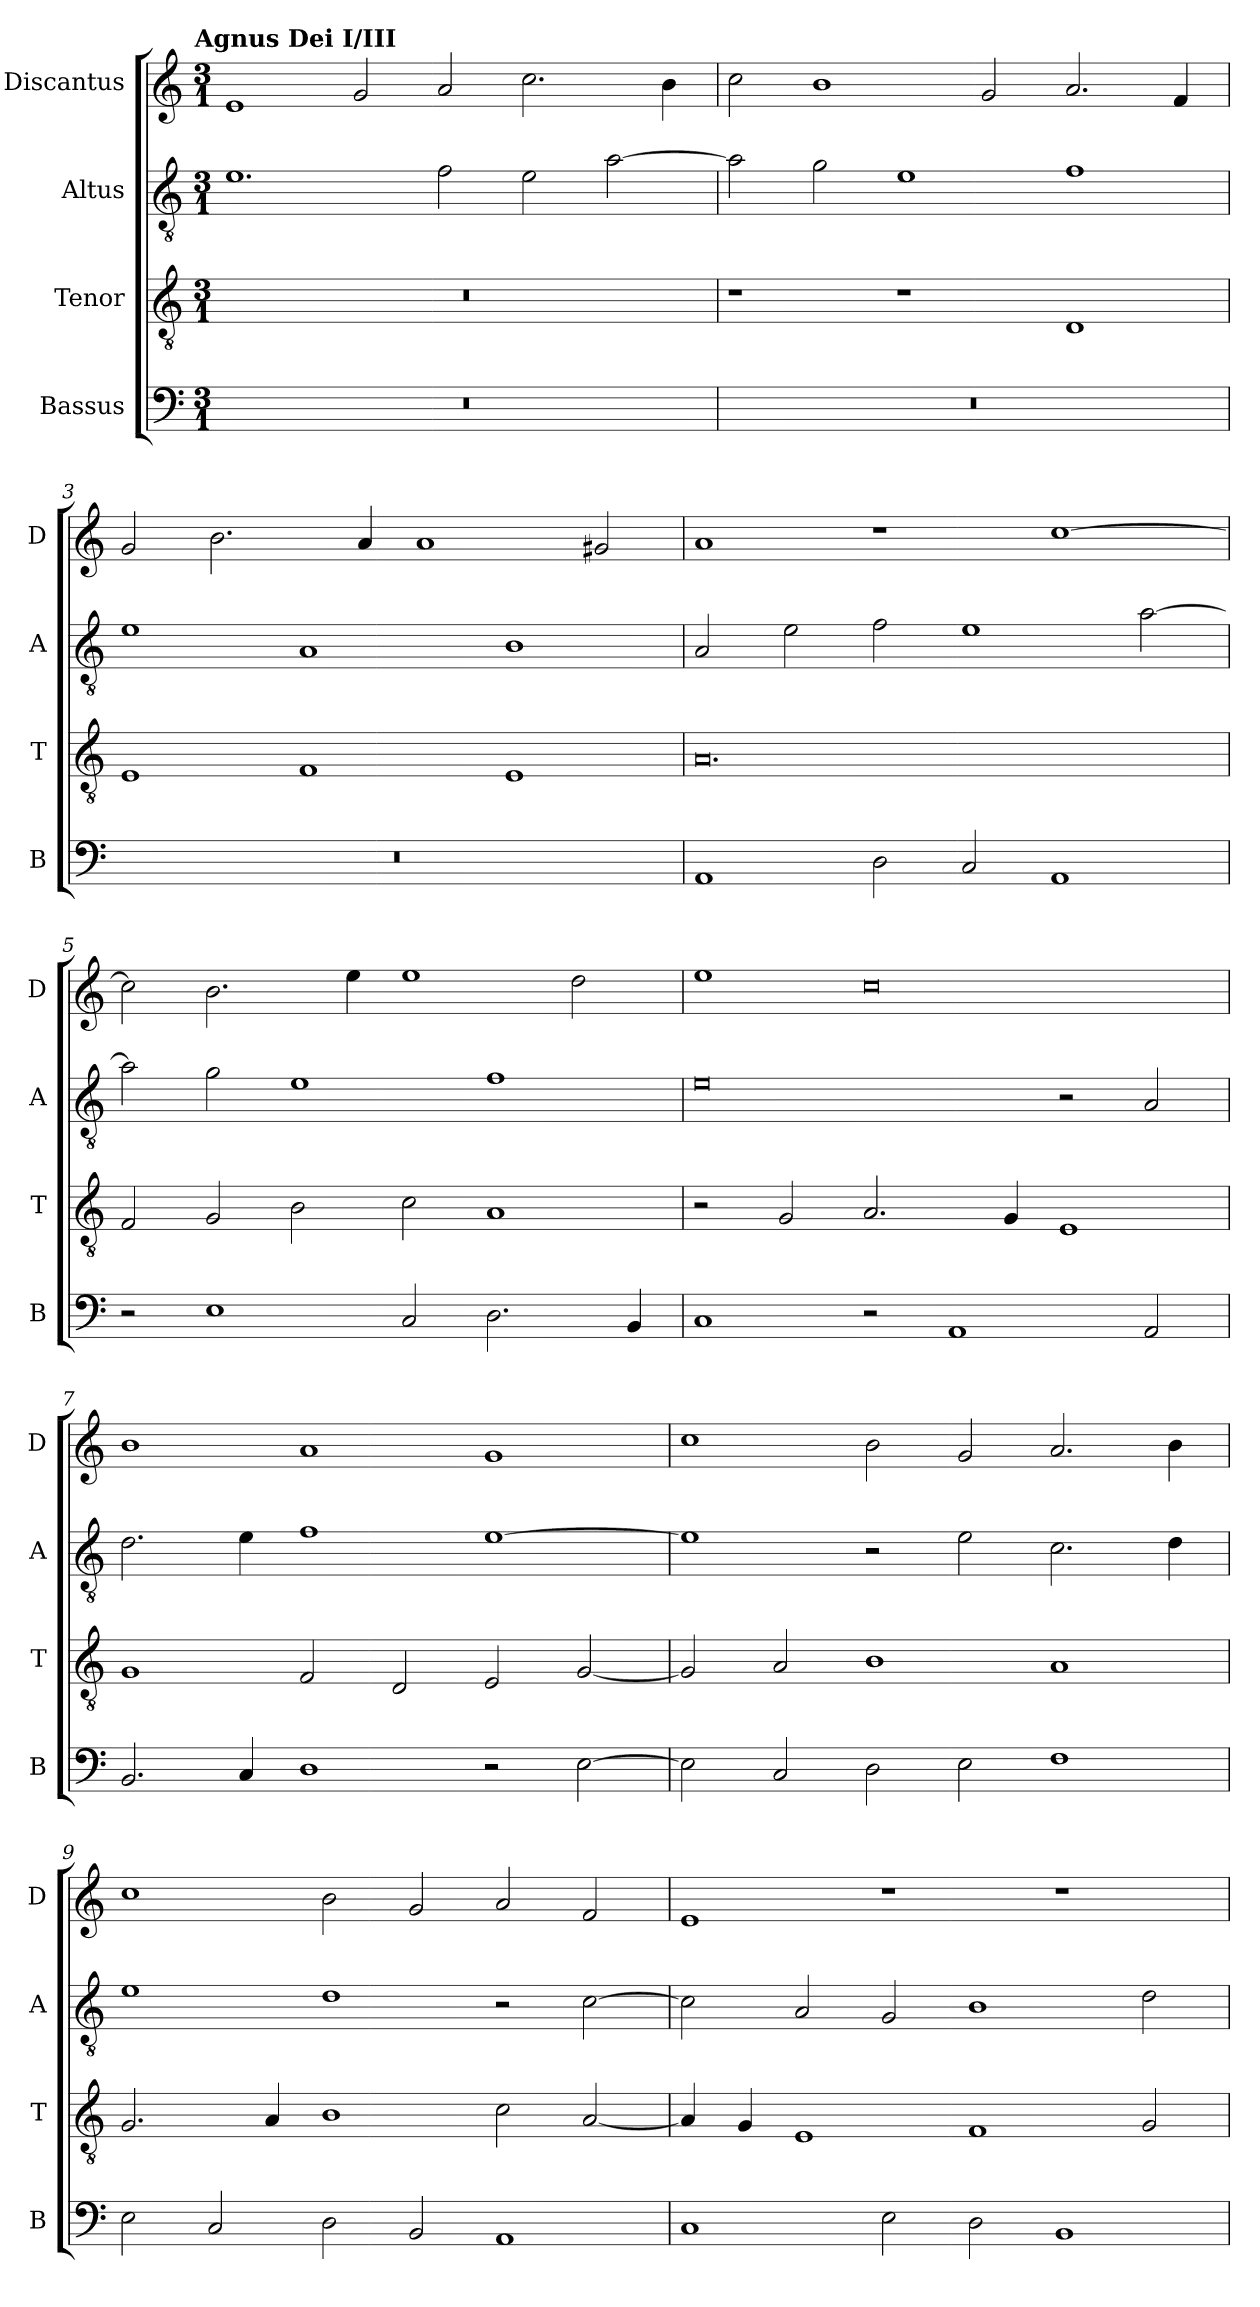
**kern	**kern	**kern	**kern
*part4	*part3	*part2	*part1
*staff4	*staff3	*staff2	*staff1
*I"Bassus	*I"Tenor	*I"Altus	*I"Discantus
*I'B	*I'T	*I'A	*I'D
*clefF4	*clefGv2	*clefGv2	*clefG2
*k[]	*k[]	*k[]	*k[]
!!LO:TX:omd:t=Agnus Dei I/III
*M3/1	*M3/1	*M3/1	*M3/1
=1	=1	=1	=1
0.r	0.r	1.e	1e
.	.	.	2g/
.	.	2f\	2a/
.	.	2e\	2.cc\
.	.	[2a\	.
.	.	.	4b\
=2	=2	=2	=2
0.r	1r	2a\]	2cc\
.	.	2g\	1b
.	1r	1e	.
.	.	.	2g/
.	1D	1f	2.a/
.	.	.	4f/
=3	=3	=3	=3
0.r	1E	1e	2g/
.	.	.	2.b\
.	1F	1A	.
.	.	.	4a/
.	.	.	1a
.	1E	1B	.
.	.	.	2g#X/
=4	=4	=4	=4
1AA	0.A	2A/	1a
.	.	2e\	.
2D\	.	2f\	1r
2C/	.	1e	.
1AA	.	.	[1cc
.	.	[2a\	.
=5	=5	=5	=5
2r	2F/	2a\]	2cc\]
1E	2G/	2g\	2.b\
.	2B\	1e	.
.	.	.	4ee\
2C/	2c\	.	1ee
2.D\	1A	1f	.
.	.	.	2dd\
4BB/	.	.	.
=6	=6	=6	=6
1C	2r	0e	1ee
.	2G/	.	.
2r	2.A/	.	0cc
1AA	.	.	.
.	4G/	.	.
.	1E	2r	.
2AA/	.	2A/	.
=7	=7	=7	=7
2.BB/	1G	2.d\	1b
4C/	.	4e\	.
1D	2F/	1f	1a
.	2D/	.	.
2r	2E/	[1e	1g
[2E\	[2G/	.	.
=8	=8	=8	=8
2E\]	2G/]	1e]	1cc
2C/	2A/	.	.
2D\	1B	2r	2b\
2E\	.	2e\	2g/
1F	1A	2.c\	2.a/
.	.	4d\	4b\
=9	=9	=9	=9
2E\	2.G/	1e	1cc
2C/	.	.	.
.	4A/	.	.
2D\	1B	1d	2b\
2BB/	.	.	2g/
1AA	2c\	2r	2a/
.	[2A/	[2c\	2f/
=10	=10	=10	=10
1C	4A/]	2c\]	1e
.	4G/	.	.
.	1E	2A/	.
2E\	.	2G/	1r
2D\	1F	1B	.
1BB	.	.	1r
.	2G/	2d\	.
=	=	=	=
*-	*-	*-	*-
